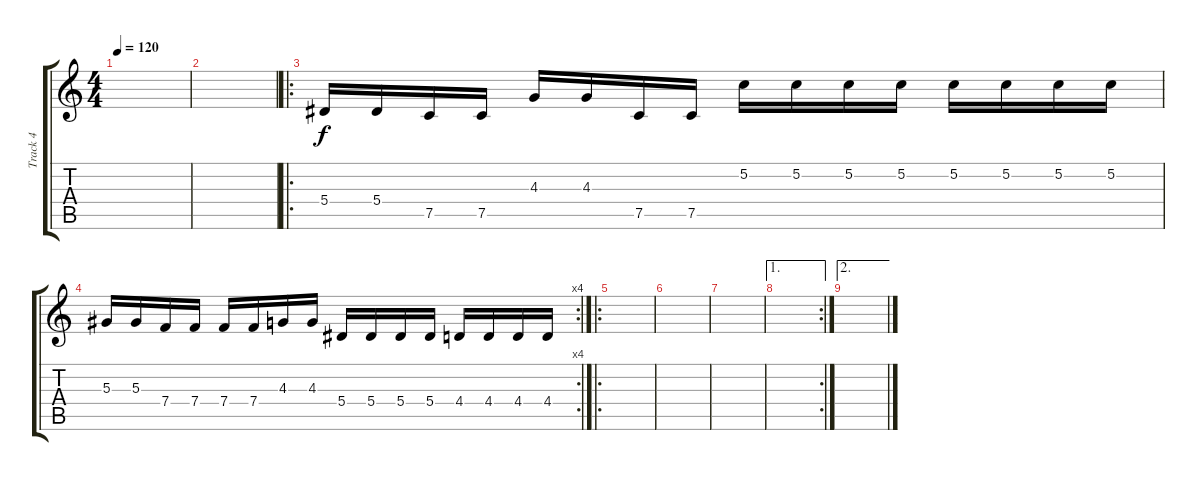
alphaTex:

\track ("Track 4" "Track 4") {instrument overdrivenguitar}
\staff {score tabs}
\tuning (C4 G3 Eb3 Bb2 F2 C2) {hide}
\ts (4 4)
\tempo 120
\clef g2
\ks c
|
|
\ro
5.4.16 5.4.16 7.5.16 7.5.16 4.3.16 4.3.16 7.5.16 7.5.16 5.2.16 5.2.16 5.2.16 5.2.16 5.2.16 5.2.16 5.2.16 5.2.16 |
\rc 4
5.3.16 5.3.16 7.4.16 7.4.16 7.4.16 7.4.16 4.3.16 4.3.16 5.4.16 5.4.16 5.4.16 5.4.16 4.4.16 4.4.16 4.4.16 4.4.16 |
\ro
|
|
|
\ae 1
\rc 2
|
\ae 2
